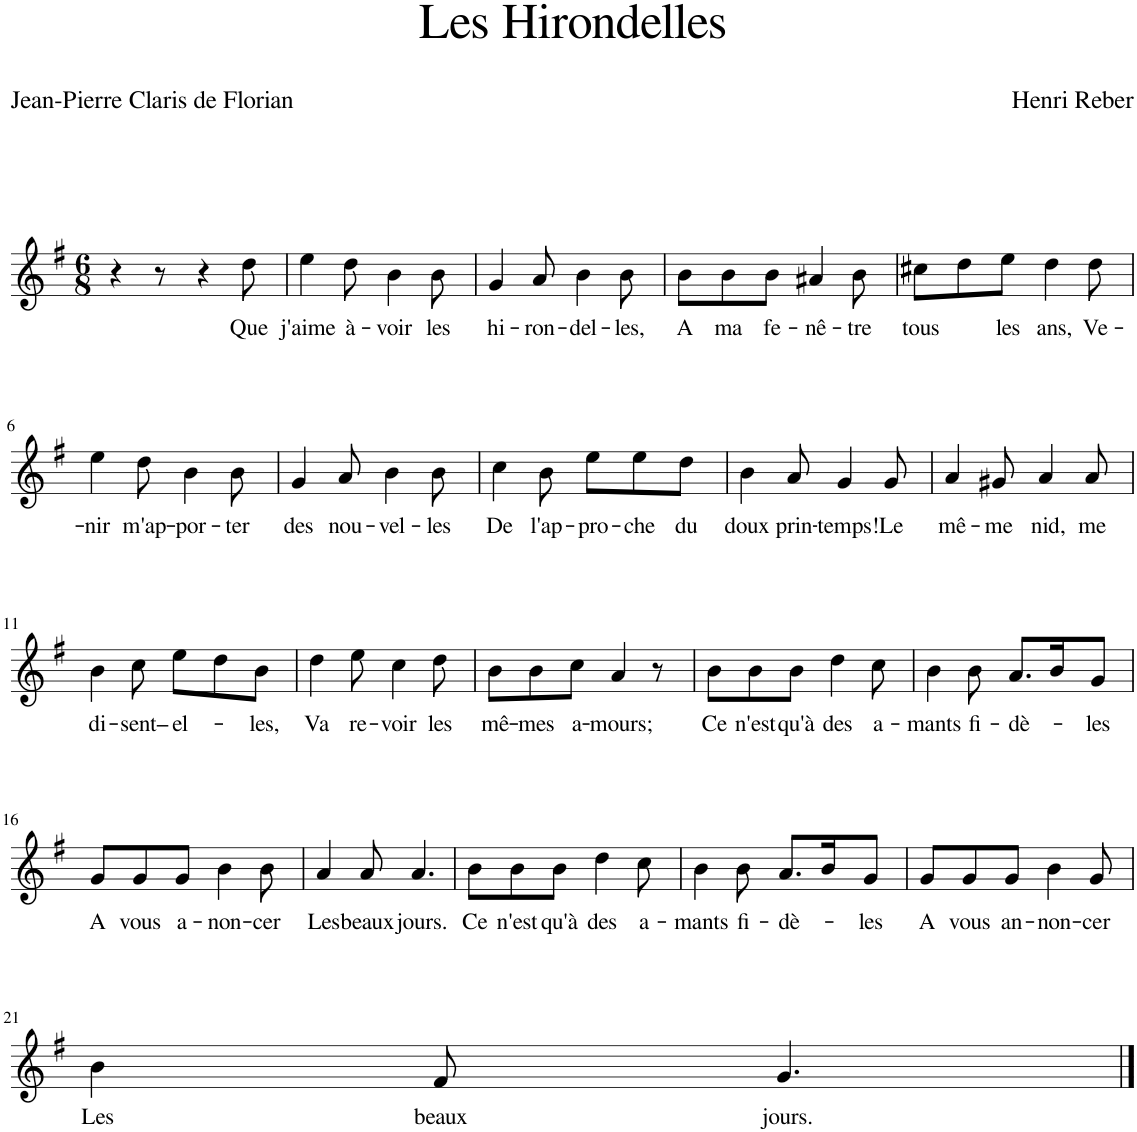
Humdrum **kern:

**kern	**text
*part1	*part1
*staff1	*staff1
*I"Piano	*
*I'Pno	*
*clefG2	*
*k[f#]	*
*M6/8	*
=1	=1
4r	.
8r	.
4r	.
!	!LO:LY:b
8dd\	Que
=2	=2
!	!LO:LY:b
4ee\	j'aime
!	!LO:LY:b
8dd\	à-
!	!LO:LY:b
4b\	-voir
!	!LO:LY:b
8b\	les
=3	=3
!	!LO:LY:b
4g/	hi-
!	!LO:LY:b
8a/	-ron-
!	!LO:LY:b
4b\	-del-
!	!LO:LY:b
8b\	-les,
=4	=4
!	!LO:LY:b
8b\L	A
!	!LO:LY:b
8b\	ma
!	!LO:LY:b
8b\J	fe-
!	!LO:LY:b
4a#X/	-nê-
!	!LO:LY:b
8b\	-tre
=5	=5
!	!LO:LY:b
8cc#X\L	tous
8dd\	.
!	!LO:LY:b
8ee\J	les
!	!LO:LY:b
4dd\	ans,
!	!LO:LY:b
8dd\	Ve-
!!LO:LB:g=z
=6	=6
!	!LO:LY:b
4ee\	-nir
!	!LO:LY:b
8dd\	m'ap-
!	!LO:LY:b
4b\	-por-
!	!LO:LY:b
8b\	-ter
=7	=7
!	!LO:LY:b
4g/	des
!	!LO:LY:b
8a/	nou-
!	!LO:LY:b
4b\	-vel-
!	!LO:LY:b
8b\	-les
=8	=8
!	!LO:LY:b
4cc\	De
!	!LO:LY:b
8b\	l'ap-
!	!LO:LY:b
8ee\L	-pro-
!	!LO:LY:b
8ee\	-che
!	!LO:LY:b
8dd\J	du
=9	=9
!	!LO:LY:b
4b\	doux
!	!LO:LY:b
8a/	prin-
!	!LO:LY:b
4g/	-temps!
!	!LO:LY:b
8g/	Le
=10	=10
!	!LO:LY:b
4a/	mê-
!	!LO:LY:b
8g#X/	-me
!	!LO:LY:b
4a/	nid,
!	!LO:LY:b
8a/	me
!!LO:LB:g=z
=11	=11
!	!LO:LY:b
4b\	di-
!	!LO:LY:b
8cc\	-sent–
!	!LO:LY:b
8ee\L	el-
8dd\	.
!	!LO:LY:b
8b\J	-les,
=12	=12
!	!LO:LY:b
4dd\	Va
!	!LO:LY:b
8ee\	re-
!	!LO:LY:b
4cc\	-voir
!	!LO:LY:b
8dd\	les
=13	=13
!	!LO:LY:b
8b\L	mê-
!	!LO:LY:b
8b\	-mes
!	!LO:LY:b
8cc\J	a-
!	!LO:LY:b
4a/	-mours;
8r	.
=14	=14
!	!LO:LY:b
8b\L	Ce
!	!LO:LY:b
8b\	n'est
!	!LO:LY:b
8b\J	qu'à
!	!LO:LY:b
4dd\	des
!	!LO:LY:b
8cc\	a-
=15	=15
!	!LO:LY:b
4b\	-mants
!	!LO:LY:b
8b\	fi-
!	!LO:LY:b
8.a/L	-dè-
16b/K	.
!	!LO:LY:b
8g/J	-les
!!LO:LB:g=z
=16	=16
!	!LO:LY:b
8g/L	A
!	!LO:LY:b
8g/	vous
!	!LO:LY:b
8g/J	a-
!	!LO:LY:b
4b\	-non-
!	!LO:LY:b
8b\	-cer
=17	=17
!	!LO:LY:b
4a/	Les
!	!LO:LY:b
8a/	beaux
!	!LO:LY:b
4.a/	jours.
=18	=18
!	!LO:LY:b
8b\L	Ce
!	!LO:LY:b
8b\	n'est
!	!LO:LY:b
8b\J	qu'à
!	!LO:LY:b
4dd\	des
!	!LO:LY:b
8cc\	a-
=19	=19
!	!LO:LY:b
4b\	-mants
!	!LO:LY:b
8b\	fi-
!	!LO:LY:b
8.a/L	-dè-
16b/K	.
!	!LO:LY:b
8g/J	-les
=20	=20
!	!LO:LY:b
8g/L	A
!	!LO:LY:b
8g/	vous
!	!LO:LY:b
8g/J	an-
!	!LO:LY:b
4b\	-non-
!	!LO:LY:b
8g/	-cer
!!LO:LB:g=z
=21	=21
!	!LO:LY:b
4b\	Les
!	!LO:LY:b
8f#/	beaux
!	!LO:LY:b
4.g/	jours.
==	==
*-	*-
